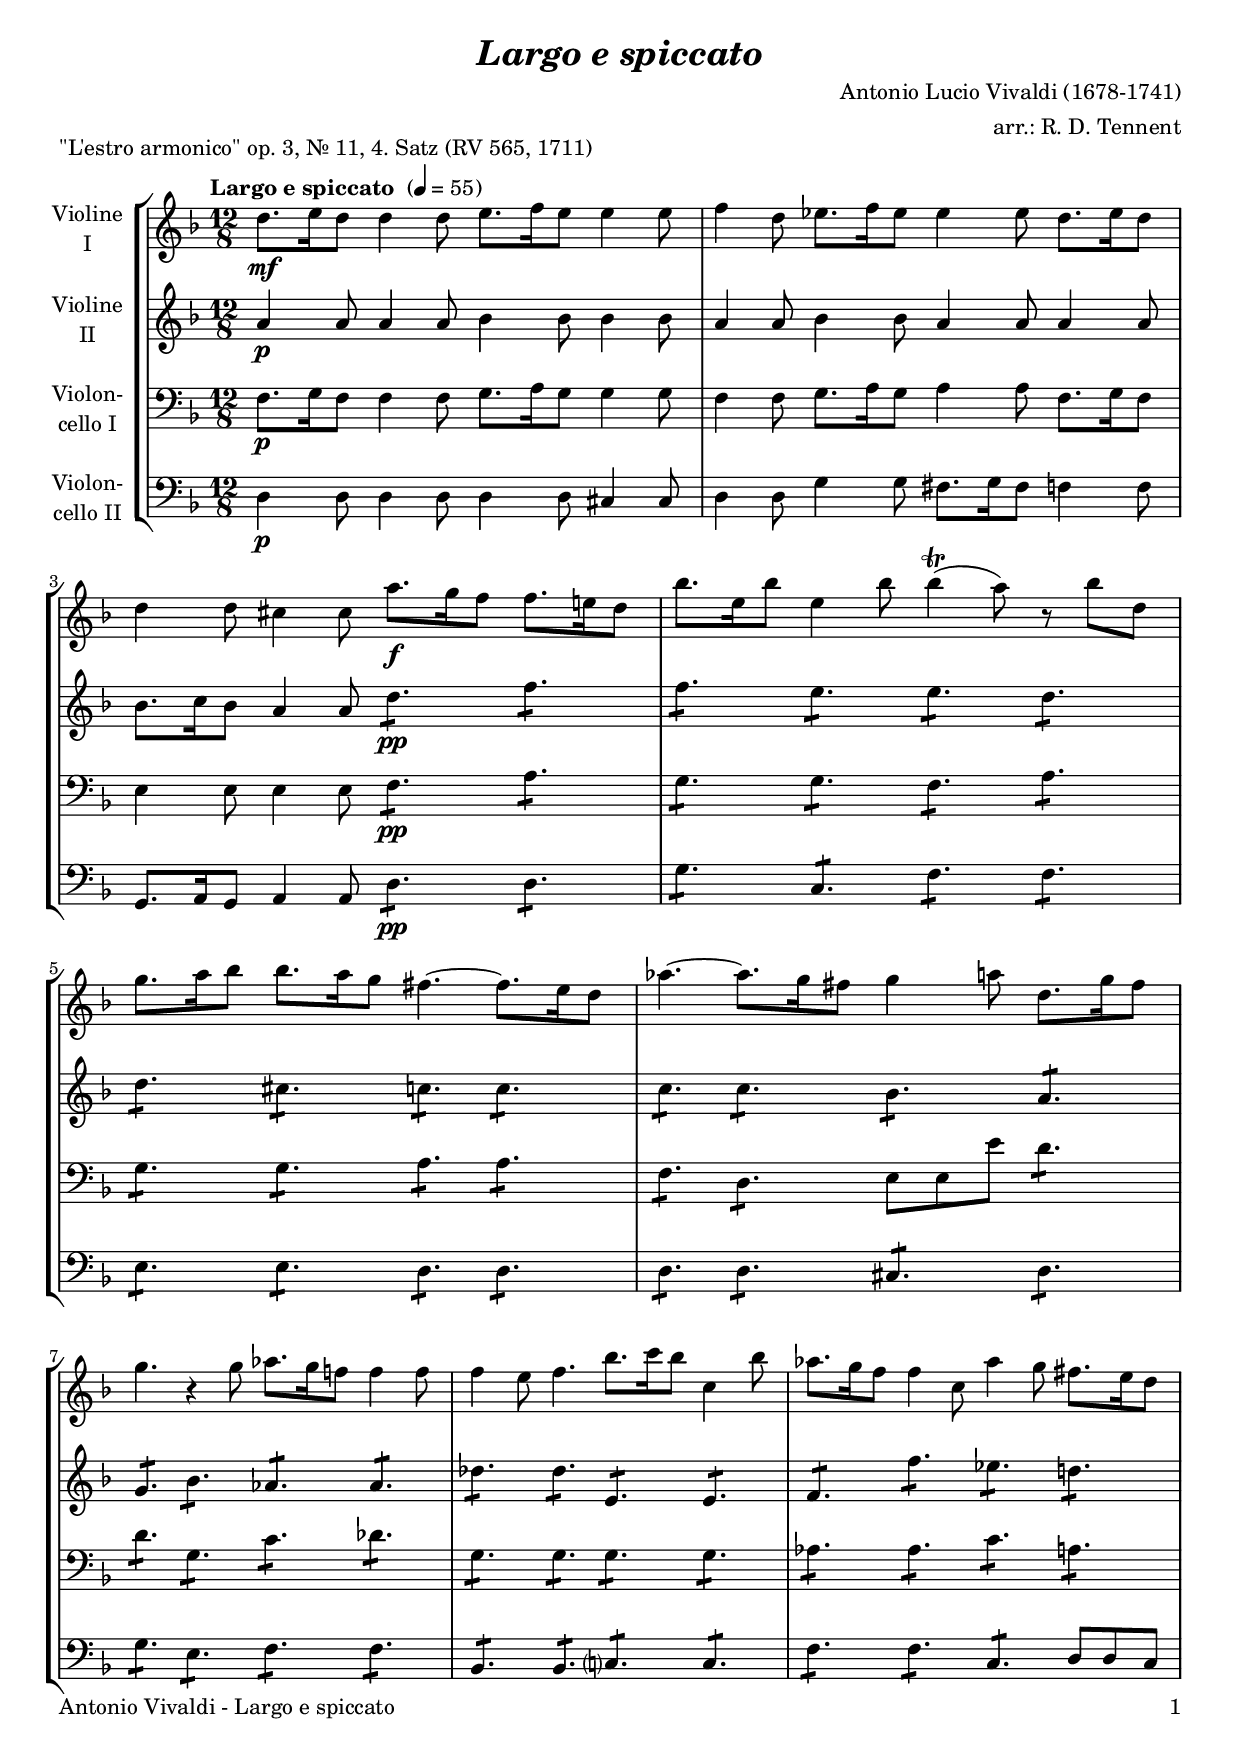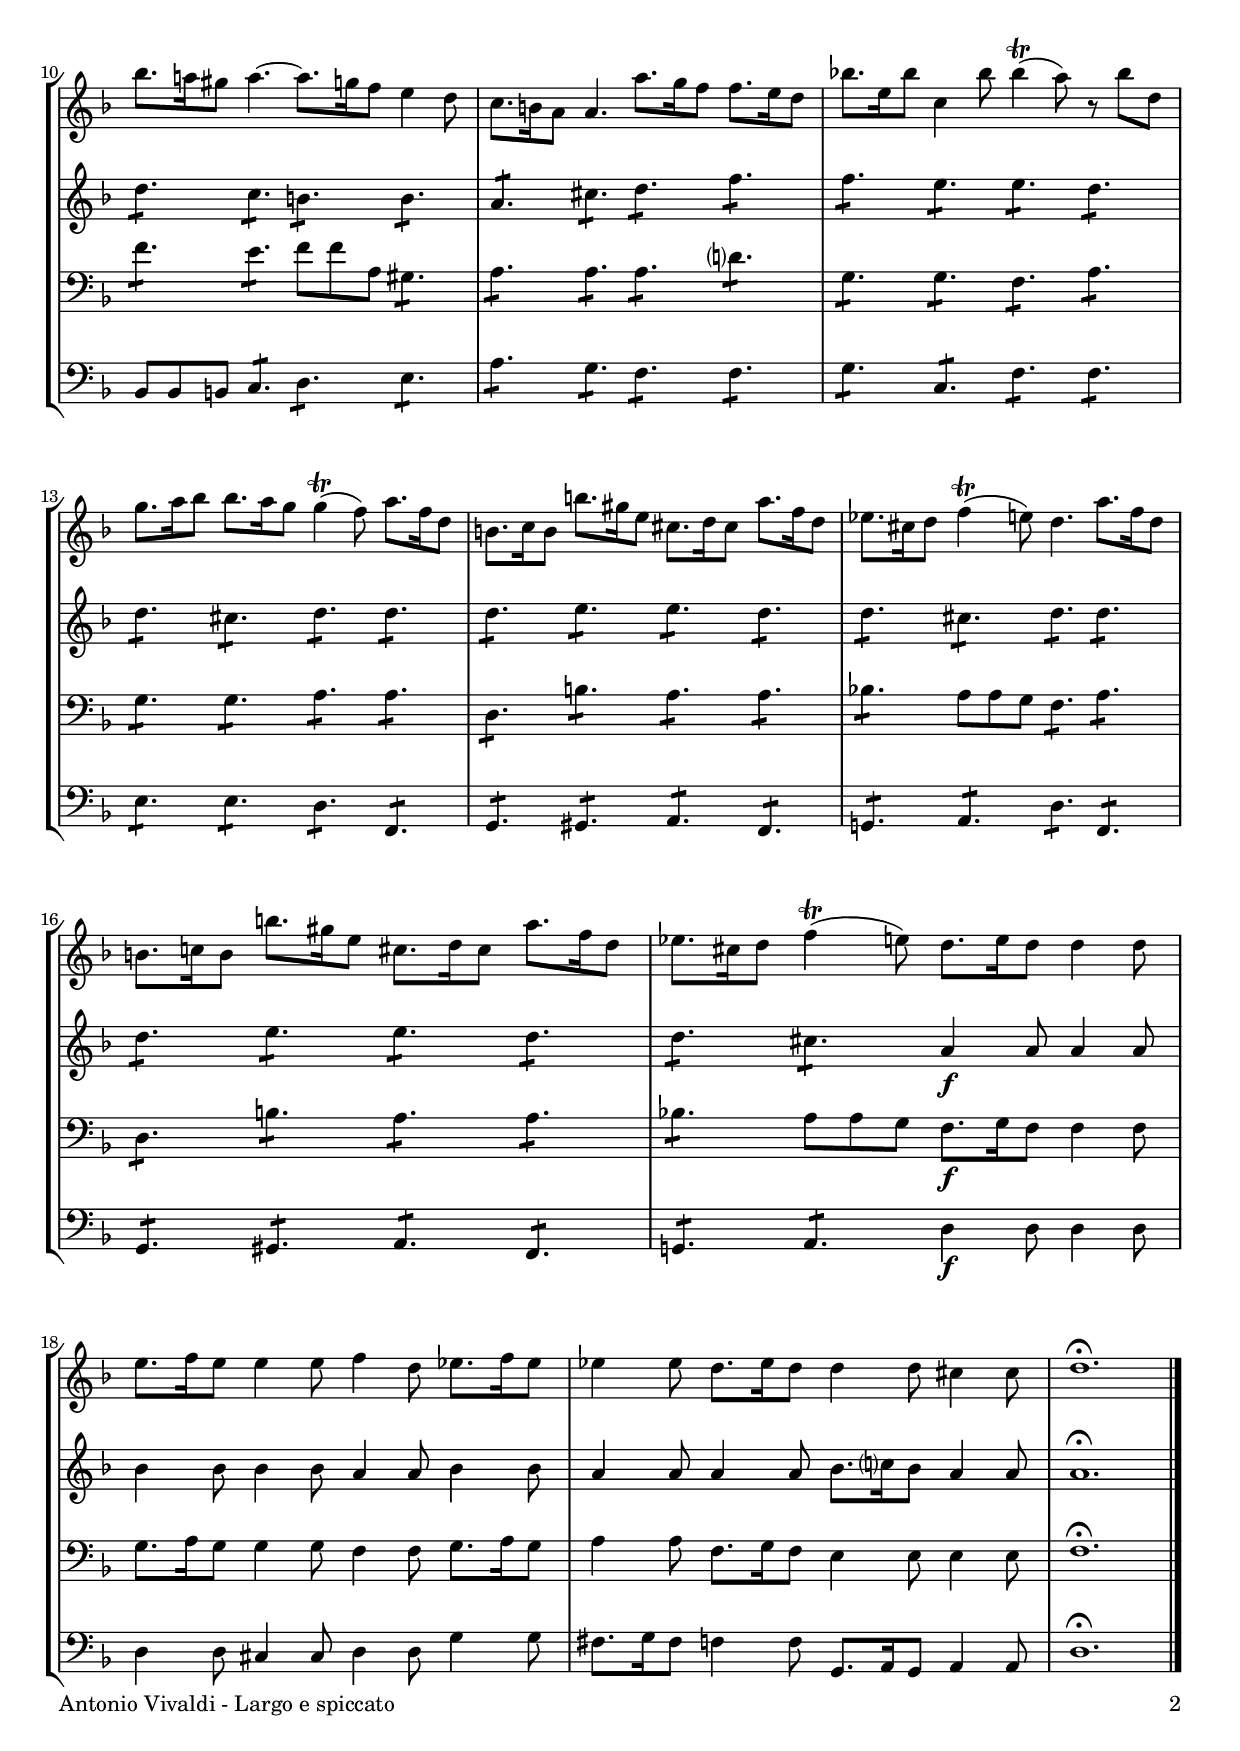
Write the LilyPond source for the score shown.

\version "2.24.1"
\include "deutsch.ly"

#(set-global-staff-size 19)

\header {
  title     = \markup \bold \italic "Largo e spiccato"
  composer  = "Antonio Lucio Vivaldi (1678-1741)"
  arranger  = "arr.: R. D. Tennent"
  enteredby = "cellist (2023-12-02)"
  piece     = "\"L'estro armonico\" op. 3, Nr. 11, 4. Satz (RV 565, 1711)"
}

voiceconsts = {
  \key d \minor
  \time 12/8
  \clef "treble"
%  \numericTimeSignature
  \compressEmptyMeasures
  % Set default beaming for all staves
%  \set Timing.beamExceptions = #'()
%  \set Timing.baseMoment     = #(ly:make-moment 1 4)
%  \set Timing.beatStructure  = #'(1 1 1)
  \tempo "Largo e spiccato " 4=55
}

mist = "string ensemble 1"
mivl = "violin"
miba = "cello"
mipz = "pizzicato strings"

boxa = { \bar "||" \key d \major }
dcaf = \mark \markup \box \italic "D.C. al Fine"
fine = \mark \markup \box \italic "Fine"

va = \relative c'' {
  \voiceconsts

  d8.\mf e16 d8 d4 d8 e8. f16 e8 e4 e8
  f4 d8 es8. f16 es8 es4 es8 d8. es16 d8
  d4 d8 cis4 cis8 a'8.\f g16 f8 f8. e!16 d8

  b'8. e,16 b'8 e,4 b'8 b4(\trill a8) r b d,
  g8. a16 b8 b8. a16 g8 fis4.~ fis8. e16 d8
  as'4.~ as8. g16 fis8 g4 a8 d,8. g16 fis8

  g4. r4 g8 as8. g16 f!8 f4 f8
  f4 e8 f4. b8. c16 b8 c,4 b'8
  as8. g16 f8 f4 c8 as'4 g8 fis8. e16 d8

  b'8. a!16 gis8 a4.~ a8. g16 f8 e4 d8
  c8. h16 a8 a4. a'8. g16 f8 f8. e16 d8

  b'!8. e,16 b'8 c,4 b'8 b4(\trill a8) r b d,
  g8. a16 b8 b8. a16 g8 g4(\trill f8) a8. f16 d8
  h8. c16 h8 h'8. gis16 e8 cis8. d16 cis8 a'8. f16 d8

  es8. cis16 d8 f4(\trill e8) d4. a'8. f16 d8
  h8. c!16 h8 h'8. gis16 e8 cis8. d16 cis8 a'8. f16 d8

  es8. cis16 d8 f4(\trill e8) d8. e16 d8 d4 d8
  e8. f16 e8 e4 e8 f4 d8 es8. f16 es8
  es4 es8 d8. es16 d8 d4 d8 cis4 cis8
  d1.\fermata \bar "|."
}

vb = \relative c'' {
  \voiceconsts

  a4\p a8 a4 a8 b4 b8 b4 b8
  a4 a8 b4 b8 a4 a8 a4 a8
  b8. c16 b8 a4 a8 \repeat tremolo 3 d\pp \repeat tremolo 3 f

  \repeat tremolo 3 f \repeat tremolo 3 e \repeat tremolo 3 e \repeat tremolo 3 d
  \repeat tremolo 3 d \repeat tremolo 3 cis \repeat tremolo 3 c \repeat tremolo 3 c
  \repeat tremolo 3 c \repeat tremolo 3 c \repeat tremolo 3 b \repeat tremolo 3 a
  
  \repeat tremolo 3 g \repeat tremolo 3 b \repeat tremolo 3 as \repeat tremolo 3 as
  \repeat tremolo 3 des \repeat tremolo 3 des \repeat tremolo 3 e, \repeat tremolo 3 e
  \repeat tremolo 3 f \repeat tremolo 3 f' \repeat tremolo 3 es \repeat tremolo 3 d!

  \repeat tremolo 3 d \repeat tremolo 3 c \repeat tremolo 3 h \repeat tremolo 3 h
  \repeat tremolo 3 a \repeat tremolo 3 cis \repeat tremolo 3 d \repeat tremolo 3 f

  \repeat tremolo 3 f \repeat tremolo 3 e \repeat tremolo 3 e \repeat tremolo 3 d
  \repeat tremolo 3 d \repeat tremolo 3 cis \repeat tremolo 3 d \repeat tremolo 3 d
  \repeat tremolo 3 d \repeat tremolo 3 e \repeat tremolo 3 e \repeat tremolo 3 d

  \repeat tremolo 3 d \repeat tremolo 3 cis \repeat tremolo 3 d \repeat tremolo 3 d
  \repeat tremolo 3 d \repeat tremolo 3 e \repeat tremolo 3 e \repeat tremolo 3 d

  \repeat tremolo 3 d \repeat tremolo 3 cis a4\f a8 a4a8
  b4 b8 b4 b8 a4 a8 b4 b8
  a4 a8 a4 a8 b8. c?16 b8 a4 a8
  a1.\fermata \bar "|."
}

vc = \relative c {
  \voiceconsts
  \clef "bass"

  f8.\p g16 f8 f4 f8 g8. a16 g8 g4 g8
  f4 f8 g8. a16 g8 a4 a8 f8. g16 f8
  e4 e8 e4 e8 \repeat tremolo 3 f\pp \repeat tremolo 3 a

  \repeat tremolo 3 g \repeat tremolo 3 g \repeat tremolo 3 f \repeat tremolo 3 a
  \repeat tremolo 3 g \repeat tremolo 3 g \repeat tremolo 3 a \repeat tremolo 3 a
  \repeat tremolo 3 f \repeat tremolo 3 d e e e' \repeat tremolo 3 d

  \repeat tremolo 3 d \repeat tremolo 3 g, \repeat tremolo 3 c \repeat tremolo 3 des
  \repeat tremolo 3 g, \repeat tremolo 3 g \repeat tremolo 3 g \repeat tremolo 3 g
  \repeat tremolo 3 as \repeat tremolo 3 as \repeat tremolo 3 c \repeat tremolo 3 a

  \repeat tremolo 3 f' \repeat tremolo 3 e f f a, \repeat tremolo 3 gis
  \repeat tremolo 3 a \repeat tremolo 3 a \repeat tremolo 3 a \repeat tremolo 3 d?

  \repeat tremolo 3 g, \repeat tremolo 3 g \repeat tremolo 3 f \repeat tremolo 3 a
  \repeat tremolo 3 g \repeat tremolo 3 g \repeat tremolo 3 a \repeat tremolo 3 a
  \repeat tremolo 3 d, \repeat tremolo 3 h' \repeat tremolo 3 a \repeat tremolo 3 a

  \repeat tremolo 3 b! a a g \repeat tremolo 3 f \repeat tremolo 3 a
  \repeat tremolo 3 d, \repeat tremolo 3 h' \repeat tremolo 3 a \repeat tremolo 3 a

  \repeat tremolo 3 b! a a g f8.\f g16 f8 f4 f8
  g8. a16 g8 g4 g8 f4 f8 g8. a16 g8
  a4 a8 f8. g16 f8 e4 e8 e4 e8
  f1.\fermata \bar "|."
}

vd = \relative c {
  \voiceconsts
  \clef "bass"

  d4\p d8 d4 d8 d4 d8 cis4 cis8
  d4 d8 g4 g8 fis8. g16 fis8 f4 f8
  g,8. a16 g8 a4a8 \repeat tremolo 3 d\pp \repeat tremolo 3 d

  \repeat tremolo 3 g \repeat tremolo 3 c, \repeat tremolo 3 f \repeat tremolo 3 f
  \repeat tremolo 3 e \repeat tremolo 3 e \repeat tremolo 3 d \repeat tremolo 3 d
  \repeat tremolo 3 d \repeat tremolo 3 d \repeat tremolo 3 cis \repeat tremolo 3 d

  \repeat tremolo 3 g \repeat tremolo 3 e \repeat tremolo 3 f \repeat tremolo 3 f
  \repeat tremolo 3 b, \repeat tremolo 3 b \repeat tremolo 3 c? \repeat tremolo 3 c
  \repeat tremolo 3 f \repeat tremolo 3 f \repeat tremolo 3 c d d c

  b b h \repeat tremolo 3 c \repeat tremolo 3 d \repeat tremolo 3 e
  \repeat tremolo 3 a \repeat tremolo 3 g \repeat tremolo 3 f \repeat tremolo 3 f

  \repeat tremolo 3 g \repeat tremolo 3 c, \repeat tremolo 3 f \repeat tremolo 3 f
  \repeat tremolo 3 e \repeat tremolo 3 e \repeat tremolo 3 d \repeat tremolo 3 f,
  \repeat tremolo 3 g \repeat tremolo 3 gis \repeat tremolo 3 a \repeat tremolo 3 f

  \repeat tremolo 3 g! \repeat tremolo 3 a \repeat tremolo 3 d \repeat tremolo 3 f,
  \repeat tremolo 3 g \repeat tremolo 3 gis \repeat tremolo 3 a \repeat tremolo 3 f

  \repeat tremolo 3 g! \repeat tremolo 3 a d4\f d8 d4 d8
  d4 d8 cis4 cis8 d4 d8 g4 g8
  fis8. g16 fis8 f4 f8 g,8. a16 g8 a4 a8
  d1.\fermata \bar "|."
}


music = \new StaffGroup <<
      \new Staff {
	\set Staff.midiInstrument = \mivl
	\set Staff.instrumentName = \markup \center-column { "Violine" "I" }
	\transpose d d { \va }
      }

      \new Staff {
	\set Staff.midiInstrument = \mivl
	\set Staff.instrumentName = \markup \center-column { "Violine" "II" }
	\transpose d d { \vb }
      }

      \new Staff {
	\set Staff.midiInstrument = \miba
	\set Staff.instrumentName = \markup \center-column { "Violon-" "cello I" }
	\transpose d d { \vc }
      }

      \new Staff {
	\set Staff.midiInstrument = \miba
	\set Staff.instrumentName = \markup \center-column { "Violon-" "cello II" }
	\transpose d d { \vd }
      }
>>

\book {
   \paper {
    print-page-number = ##t
    print-first-page-number = ##t
    ragged-last-bottom = ##f
    oddHeaderMarkup = \markup \null
    evenHeaderMarkup = \markup \null
    oddFooterMarkup = \markup {
      \fill-line {
        \if \should-print-page-number
        "Antonio Vivaldi - Largo e spiccato" \fromproperty #'page:page-number-string
      }
    }
    evenFooterMarkup = \oddFooterMarkup
  } \score {
    \music
    \layout {}
  }

  \score {
    \unfoldRepeats \music

    \midi {
      \context {
        \Score
      }
    }
  }
}